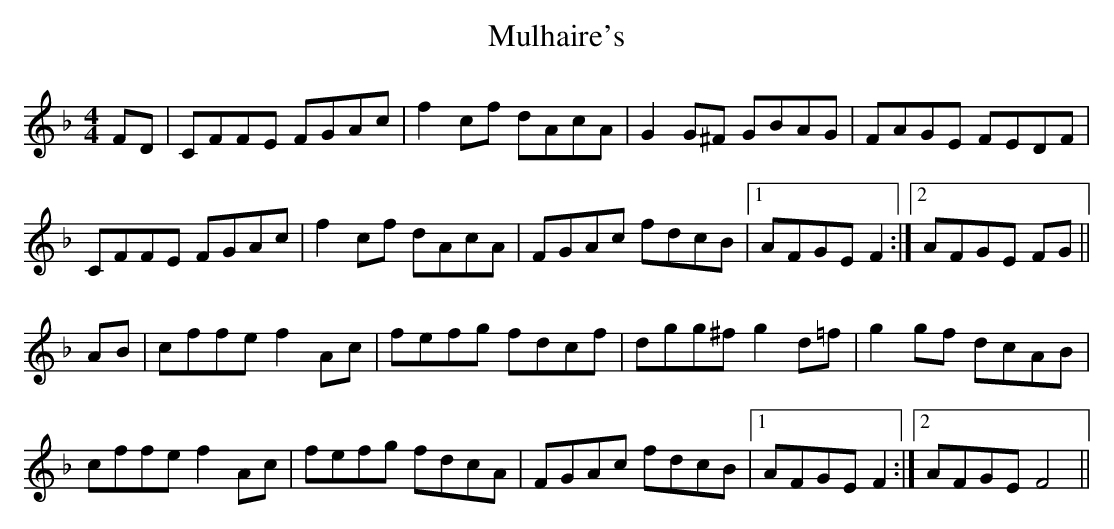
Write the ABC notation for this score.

X:1
T: Mulhaire's
L: 1/8
M: 4/4
K: F
FD|CFFE FGAc|f2cf dAcA|G2G^F GBAG|FAGE FEDF|
CFFE FGAc|f2cf dAcA|FGAc fdcB|1 AFGE F2 :|2\
AFGE FG||
AB|cffe f2Ac|fefg fdcf|dgg^f g2d=f|g2 gf dcAB|
cffe f2Ac|fefg fdcA|FGAc fdcB|1 AFGE F2 :|2\
AFGE F4||
